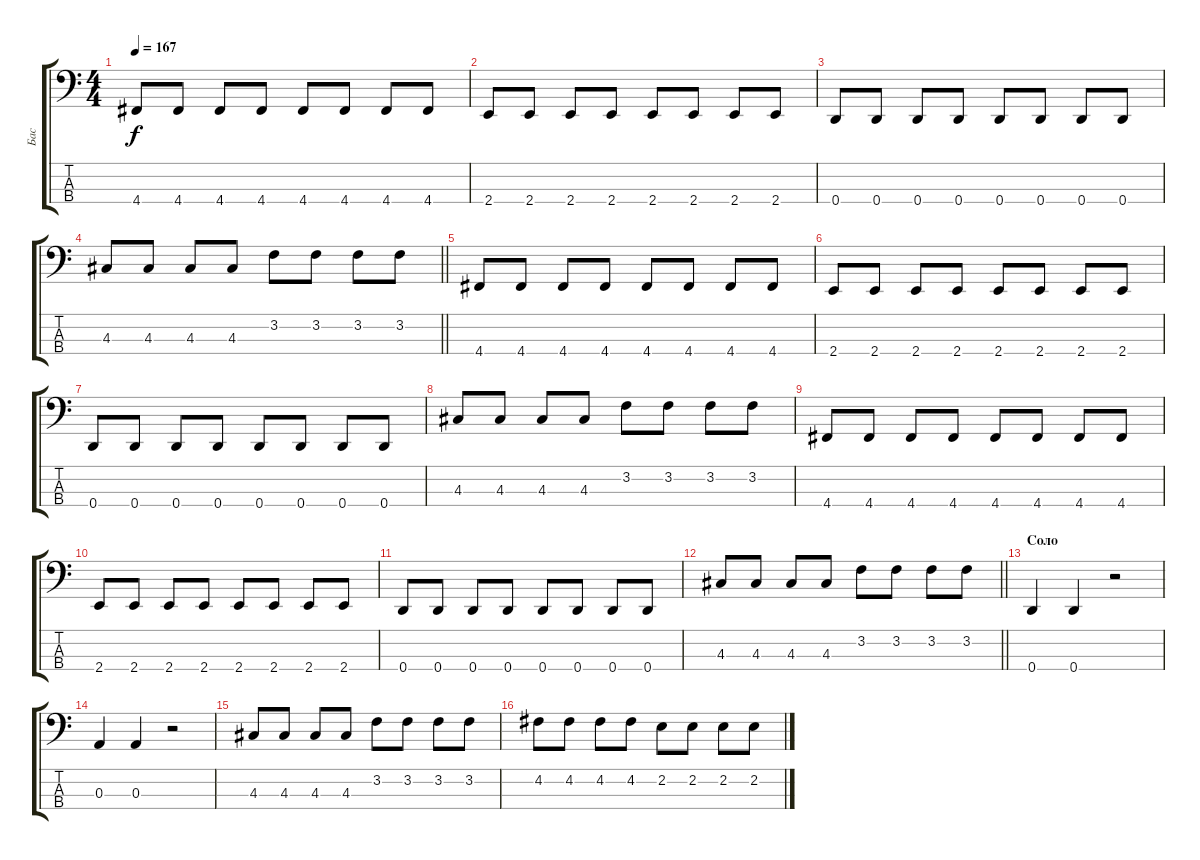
\track ("Бас" "Бас") {instrument electricbassfinger}
\staff {score tabs}
\tuning (G2 D2 A1 D1) {hide}
\ts (4 4)
\tempo 167
\clef f4
\ks c
4.4.8{dy f} 4.4.8 4.4.8 4.4.8 4.4.8 4.4.8 4.4.8 4.4.8 |
2.4.8 2.4.8 2.4.8 2.4.8 2.4.8 2.4.8 2.4.8 2.4.8 |
0.4.8 0.4.8 0.4.8 0.4.8 0.4.8 0.4.8 0.4.8 0.4.8 |
\barLineRight lightlight
4.3.8 4.3.8 4.3.8 4.3.8 3.2.8 3.2.8 3.2.8 3.2.8 |
4.4.8 4.4.8 4.4.8 4.4.8 4.4.8 4.4.8 4.4.8 4.4.8 |
2.4.8 2.4.8 2.4.8 2.4.8 2.4.8 2.4.8 2.4.8 2.4.8 |
0.4.8 0.4.8 0.4.8 0.4.8 0.4.8 0.4.8 0.4.8 0.4.8 |
4.3.8 4.3.8 4.3.8 4.3.8 3.2.8 3.2.8 3.2.8 3.2.8 |
4.4.8 4.4.8 4.4.8 4.4.8 4.4.8 4.4.8 4.4.8 4.4.8 |
2.4.8 2.4.8 2.4.8 2.4.8 2.4.8 2.4.8 2.4.8 2.4.8 |
0.4.8 0.4.8 0.4.8 0.4.8 0.4.8 0.4.8 0.4.8 0.4.8 |
\barLineRight lightlight
4.3.8 4.3.8 4.3.8 4.3.8 3.2.8 3.2.8 3.2.8 3.2.8 |
\section ("" "Соло")
0.4.4 0.4.4 r.2 |
0.3.4 0.3.4 r.2 |
4.3.8 4.3.8 4.3.8 4.3.8 3.2.8 3.2.8 3.2.8 3.2.8 |
4.2.8 4.2.8 4.2.8 4.2.8 2.2.8 2.2.8 2.2.8 2.2.8
